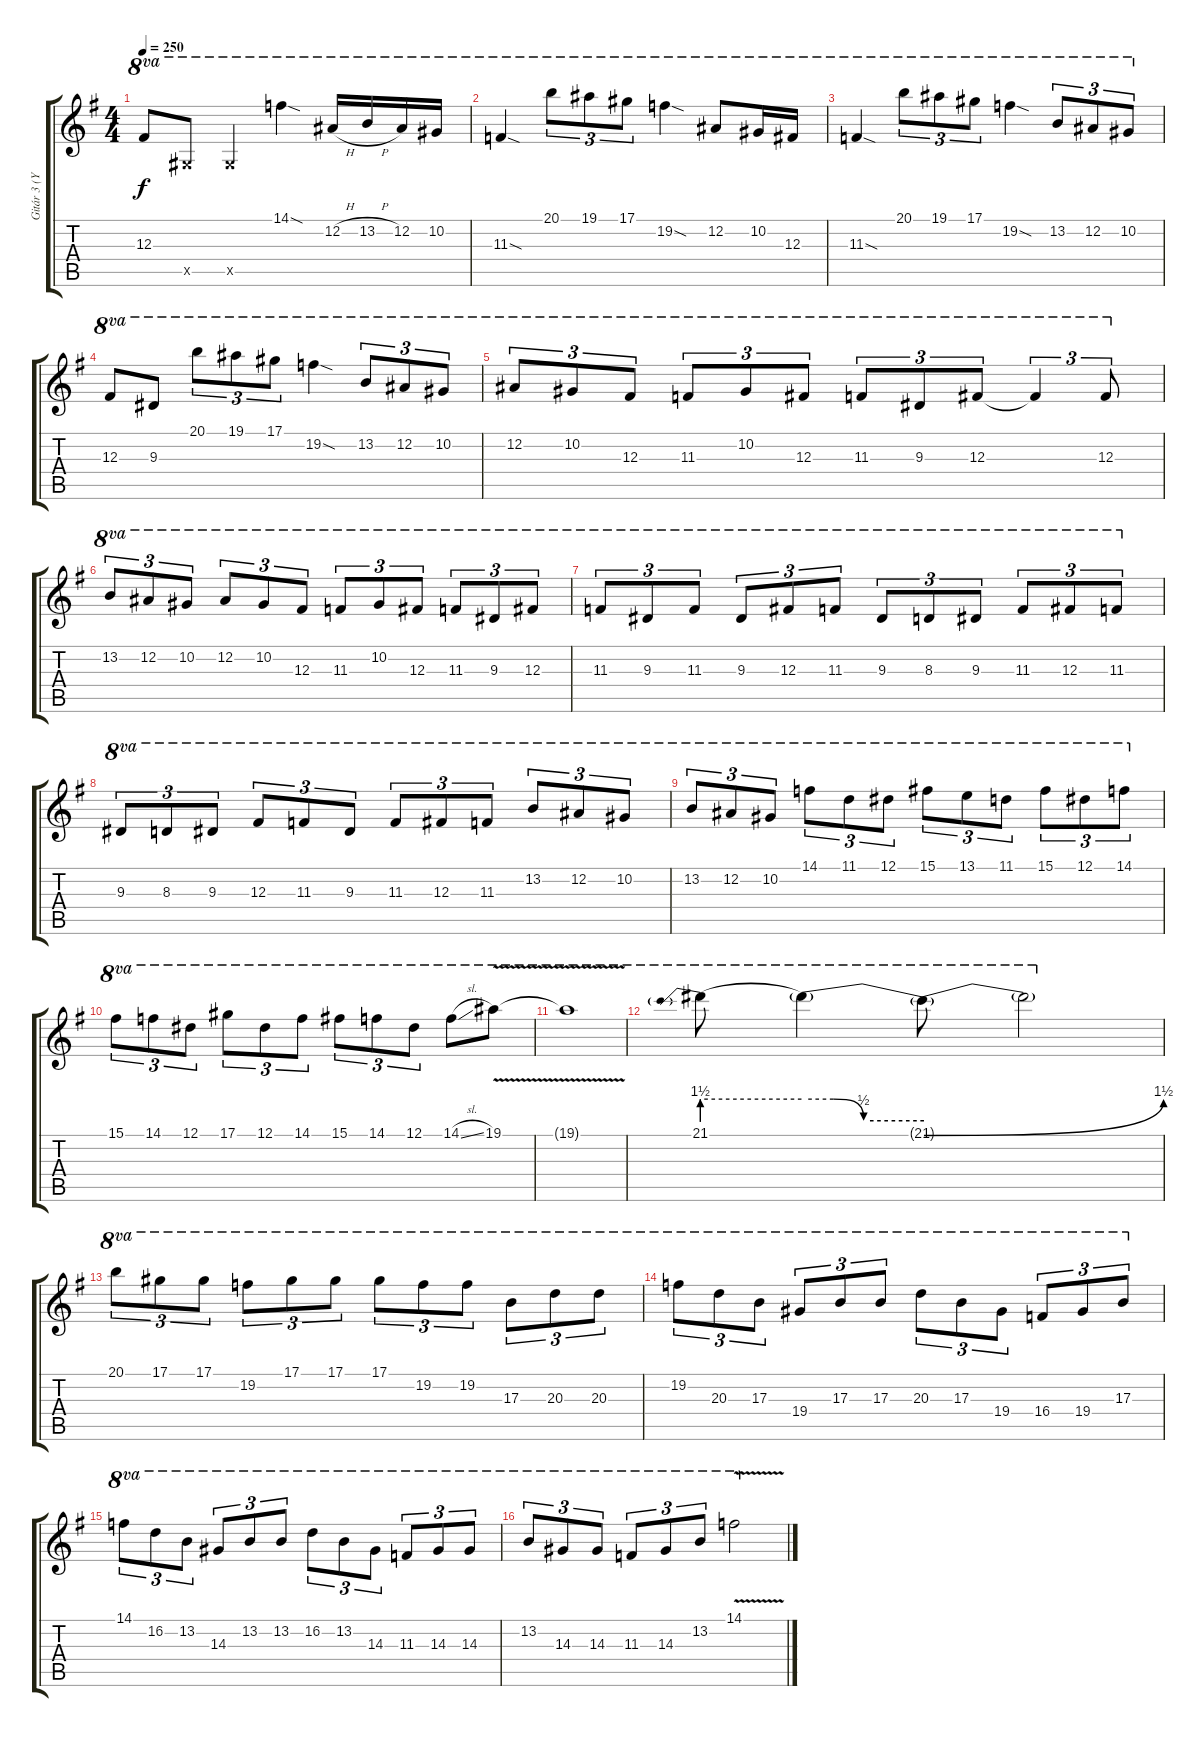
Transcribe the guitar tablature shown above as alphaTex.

\track ("Gitár 3 (Yngwie Malmsteen)" "Gitár 3 (Y") {instrument distortionguitar}
\staff {score tabs}
\tuning (Eb4 Bb3 Gb3 Db3 Ab2 Eb2) {hide}
\ts (4 4)
\tempo 250
\clef g2
\ks g
12.3.8{ot 8va dy f} 12.5{x}.8{ot 8va} 12.5{x}.4{ot 8va} 14.1{sod}.4{ot 8va} 12.2{h}.16{ot 8va} 13.2{h}.16{ot 8va} 12.2.16{ot 8va} 10.2.16{ot 8va} |
11.3{sod}.4{ot 8va} 20.1.8{tu (3 2) ot 8va} 19.1.8{tu (3 2) ot 8va} 17.1.8{tu (3 2) ot 8va} 19.2{sod}.4{ot 8va} 12.2.8{ot 8va} 10.2.16{ot 8va} 12.3.16{ot 8va} |
11.3{sod}.4{ot 8va} 20.1.8{tu (3 2) ot 8va} 19.1.8{tu (3 2) ot 8va} 17.1.8{tu (3 2) ot 8va} 19.2{sod}.4{ot 8va} 13.2.8{tu (3 2) ot 8va} 12.2.8{tu (3 2) ot 8va} 10.2.8{tu (3 2) ot 8va} |
12.3.8{ot 8va} 9.3.8{ot 8va} 20.1.8{tu (3 2) ot 8va} 19.1.8{tu (3 2) ot 8va} 17.1.8{tu (3 2) ot 8va} 19.2{sod}.4{ot 8va} 13.2.8{tu (3 2) ot 8va} 12.2.8{tu (3 2) ot 8va} 10.2.8{tu (3 2) ot 8va} |
12.2.8{tu (3 2) ot 8va} 10.2.8{tu (3 2) ot 8va} 12.3.8{tu (3 2) ot 8va} 11.3.8{tu (3 2) ot 8va} 10.2.8{tu (3 2) ot 8va} 12.3.8{tu (3 2) ot 8va} 11.3.8{tu (3 2) ot 8va} 9.3.8{tu (3 2) ot 8va} 12.3.8{tu (3 2) ot 8va} 12.3{t}.4{tu (3 2) ot 8va} 12.3.8{tu (3 2) ot 8va} |
13.2.8{tu (3 2) ot 8va} 12.2.8{tu (3 2) ot 8va} 10.2.8{tu (3 2) ot 8va} 12.2.8{tu (3 2) ot 8va} 10.2.8{tu (3 2) ot 8va} 12.3.8{tu (3 2) ot 8va} 11.3.8{tu (3 2) ot 8va} 10.2.8{tu (3 2) ot 8va} 12.3.8{tu (3 2) ot 8va} 11.3.8{tu (3 2) ot 8va} 9.3.8{tu (3 2) ot 8va} 12.3.8{tu (3 2) ot 8va} |
11.3.8{tu (3 2) ot 8va} 9.3.8{tu (3 2) ot 8va} 11.3.8{tu (3 2) ot 8va} 9.3.8{tu (3 2) ot 8va} 12.3.8{tu (3 2) ot 8va} 11.3.8{tu (3 2) ot 8va} 9.3.8{tu (3 2) ot 8va} 8.3.8{tu (3 2) ot 8va} 9.3.8{tu (3 2) ot 8va} 11.3.8{tu (3 2) ot 8va} 12.3.8{tu (3 2) ot 8va} 11.3.8{tu (3 2) ot 8va} |
9.3.8{tu (3 2) ot 8va} 8.3.8{tu (3 2) ot 8va} 9.3.8{tu (3 2) ot 8va} 12.3.8{tu (3 2) ot 8va} 11.3.8{tu (3 2) ot 8va} 9.3.8{tu (3 2) ot 8va} 11.3.8{tu (3 2) ot 8va} 12.3.8{tu (3 2) ot 8va} 11.3.8{tu (3 2) ot 8va} 13.2.8{tu (3 2) ot 8va} 12.2.8{tu (3 2) ot 8va} 10.2.8{tu (3 2) ot 8va} |
13.2.8{tu (3 2) ot 8va} 12.2.8{tu (3 2) ot 8va} 10.2.8{tu (3 2) ot 8va} 14.1.8{tu (3 2) ot 8va} 11.1.8{tu (3 2) ot 8va} 12.1.8{tu (3 2) ot 8va} 15.1.8{tu (3 2) ot 8va} 13.1.8{tu (3 2) ot 8va} 11.1.8{tu (3 2) ot 8va} 15.1.8{tu (3 2) ot 8va} 12.1.8{tu (3 2) ot 8va} 14.1.8{tu (3 2) ot 8va} |
15.1.8{tu (3 2) ot 8va} 14.1.8{tu (3 2) ot 8va} 12.1.8{tu (3 2) ot 8va} 17.1.8{tu (3 2) ot 8va} 12.1.8{tu (3 2) ot 8va} 14.1.8{tu (3 2) ot 8va} 15.1.8{tu (3 2) ot 8va} 14.1.8{tu (3 2) ot 8va} 12.1.8{tu (3 2) ot 8va} 14.1{sl}.8{ot 8va} 19.1{v}.8{ot 8va} |
19.1{t}.1{ot 8va} |
21.1{be (prebend 0 6 60 6)}.8{ot 8va} 21.1{be (custom 0 6 15 6 30 2 60 2) t}.4{ot 8va} 21.1{be (bend 0 0 60 6) t}.8{ot 8va} 21.1{t}.2{ot 8va} |
20.1.8{tu (3 2) ot 8va} 17.1.8{tu (3 2) ot 8va} 17.1.8{tu (3 2) ot 8va} 19.2.8{tu (3 2) ot 8va} 17.1.8{tu (3 2) ot 8va} 17.1.8{tu (3 2) ot 8va} 17.1.8{tu (3 2) ot 8va} 19.2.8{tu (3 2) ot 8va} 19.2.8{tu (3 2) ot 8va} 17.3.8{tu (3 2) ot 8va} 20.3.8{tu (3 2) ot 8va} 20.3.8{tu (3 2) ot 8va} |
19.2.8{tu (3 2) ot 8va} 20.3.8{tu (3 2) ot 8va} 17.3.8{tu (3 2) ot 8va} 19.4.8{tu (3 2) ot 8va} 17.3.8{tu (3 2) ot 8va} 17.3.8{tu (3 2) ot 8va} 20.3.8{tu (3 2) ot 8va} 17.3.8{tu (3 2) ot 8va} 19.4.8{tu (3 2) ot 8va} 16.4.8{tu (3 2) ot 8va} 19.4.8{tu (3 2) ot 8va} 17.3.8{tu (3 2) ot 8va} |
14.1.8{tu (3 2) ot 8va} 16.2.8{tu (3 2) ot 8va} 13.2.8{tu (3 2) ot 8va} 14.3.8{tu (3 2) ot 8va} 13.2.8{tu (3 2) ot 8va} 13.2.8{tu (3 2) ot 8va} 16.2.8{tu (3 2) ot 8va} 13.2.8{tu (3 2) ot 8va} 14.3.8{tu (3 2) ot 8va} 11.3.8{tu (3 2) ot 8va} 14.3.8{tu (3 2) ot 8va} 14.3.8{tu (3 2) ot 8va} |
13.2.8{tu (3 2) ot 8va} 14.3.8{tu (3 2) ot 8va} 14.3.8{tu (3 2) ot 8va} 11.3.8{tu (3 2) ot 8va} 14.3.8{tu (3 2) ot 8va} 13.2.8{tu (3 2) ot 8va} 14.1{v}.2{ot 8va}
